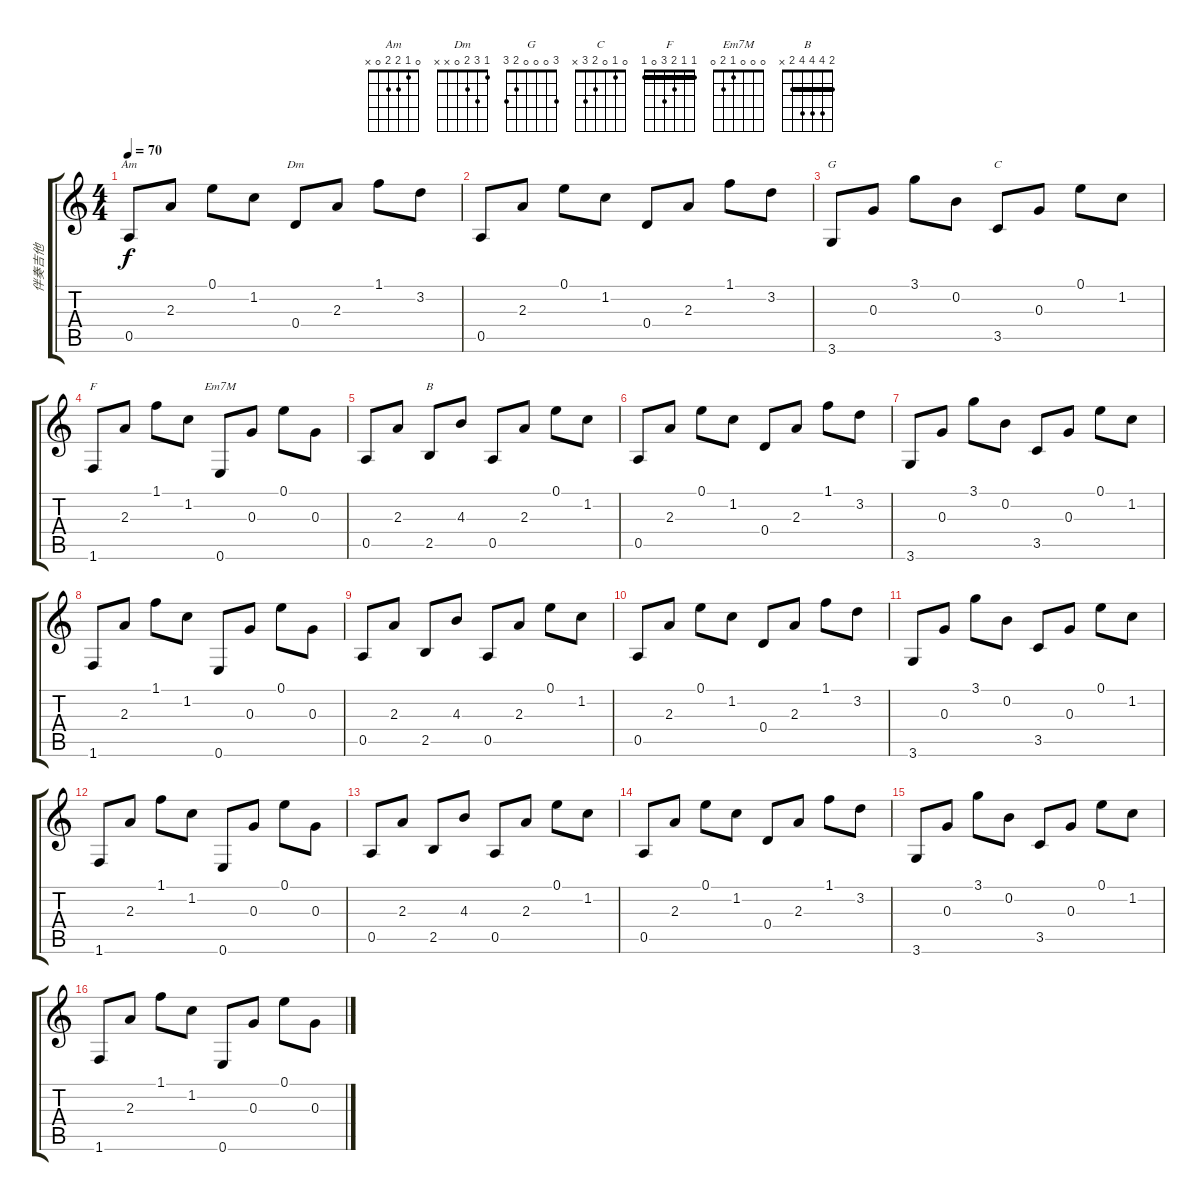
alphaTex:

\track ("伴奏吉他" "伴奏吉他") {instrument acousticguitarsteel}
\staff {score tabs}
\tuning (E4 B3 G3 D3 A2 E2) {hide}
\chord ("Am" 0 1 2 2 0 x)
\chord ("Dm" 1 3 2 0 x x)
\chord ("G" 3 0 0 0 2 3)
\chord ("C" 0 1 0 2 3 x)
\chord ("F" 1 1 2 3 0 1) {barre 1}
\chord ("Em7M" 0 0 0 1 2 0)
\chord ("B" 2 4 4 4 2 x) {barre 2}
\ts (4 4)
\tempo 70
\clef g2
\ks c
0.5.8{ch "Am" dy f} 2.3.8 0.1.8 1.2.8 0.4.8{ch "Dm"} 2.3.8 1.1.8 3.2.8 |
0.5.8 2.3.8 0.1.8 1.2.8 0.4.8 2.3.8 1.1.8 3.2.8 |
3.6.8{ch "G"} 0.3.8 3.1.8 0.2.8 3.5.8{ch "C"} 0.3.8 0.1.8 1.2.8 |
1.6.8{ch "F"} 2.3.8 1.1.8 1.2.8 0.6.8{ch "Em7M"} 0.3.8 0.1.8 0.3.8 |
0.5.8 2.3.8 2.5.8{ch "B"} 4.3.8 0.5.8 2.3.8 0.1.8 1.2.8 |
0.5.8 2.3.8 0.1.8 1.2.8 0.4.8 2.3.8 1.1.8 3.2.8 |
3.6.8 0.3.8 3.1.8 0.2.8 3.5.8 0.3.8 0.1.8 1.2.8 |
1.6.8 2.3.8 1.1.8 1.2.8 0.6.8 0.3.8 0.1.8 0.3.8 |
0.5.8 2.3.8 2.5.8 4.3.8 0.5.8 2.3.8 0.1.8 1.2.8 |
0.5.8 2.3.8 0.1.8 1.2.8 0.4.8 2.3.8 1.1.8 3.2.8 |
3.6.8 0.3.8 3.1.8 0.2.8 3.5.8 0.3.8 0.1.8 1.2.8 |
1.6.8 2.3.8 1.1.8 1.2.8 0.6.8 0.3.8 0.1.8 0.3.8 |
0.5.8 2.3.8 2.5.8 4.3.8 0.5.8 2.3.8 0.1.8 1.2.8 |
0.5.8 2.3.8 0.1.8 1.2.8 0.4.8 2.3.8 1.1.8 3.2.8 |
3.6.8 0.3.8 3.1.8 0.2.8 3.5.8 0.3.8 0.1.8 1.2.8 |
1.6.8 2.3.8 1.1.8 1.2.8 0.6.8 0.3.8 0.1.8 0.3.8
